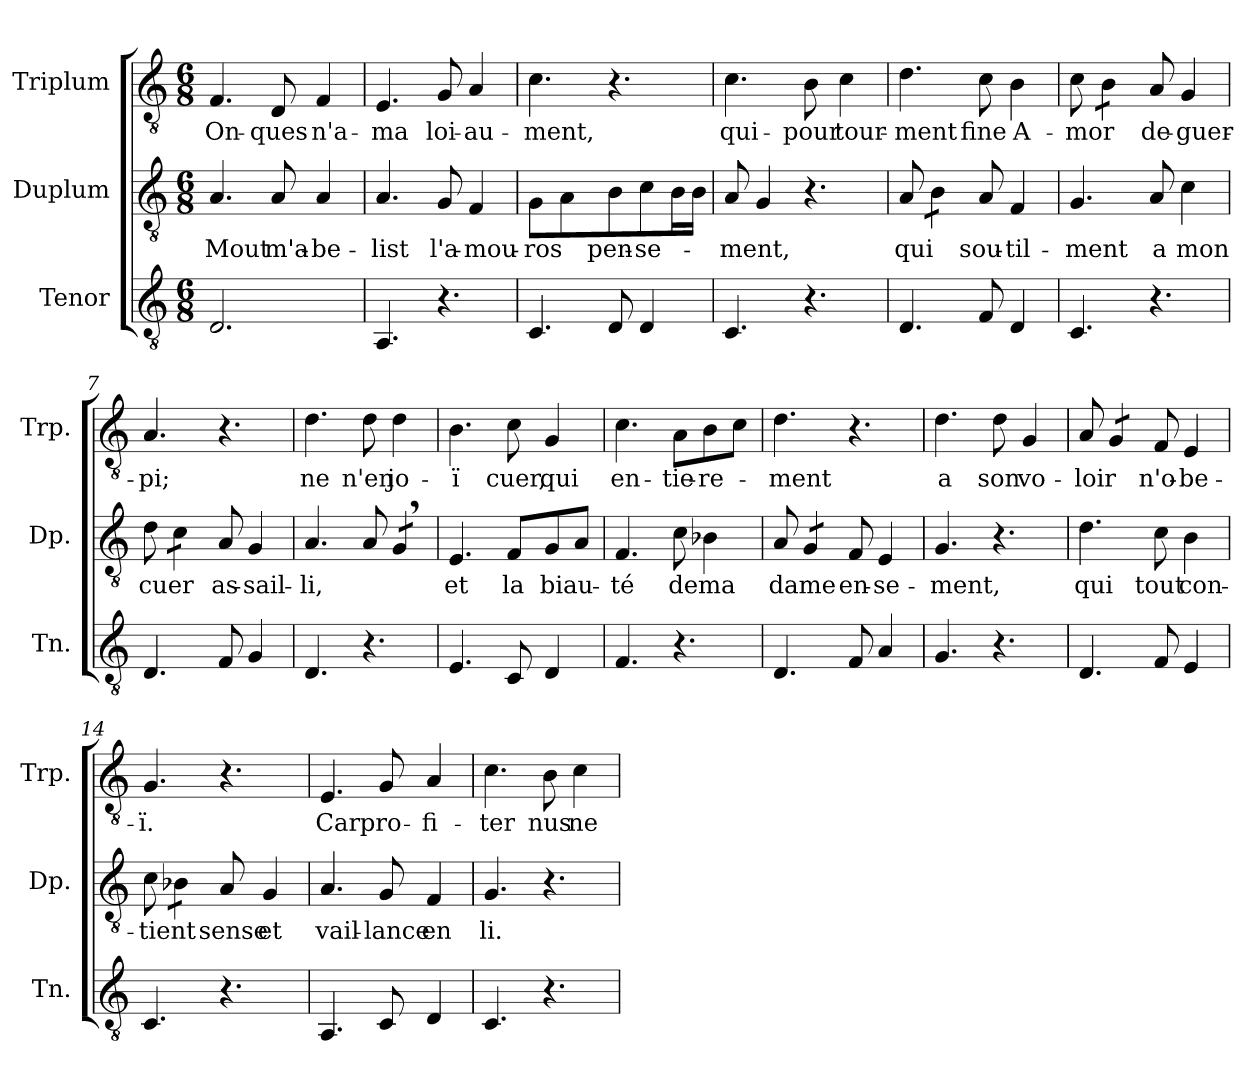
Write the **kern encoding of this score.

**kern	**kern	**text	**kern	**text
*part3	*part2	*part2	*part1	*part1
*staff3	*staff2	*staff2	*staff1	*staff1
*I"Tenor	*I"Duplum	*	*I"Triplum	*
*I'Tn.	*I'Dp.	*	*I'Trp.	*
*clefGv2	*clefGv2	*	*clefGv2	*
*k[]	*k[]	*	*k[]	*
*M6/8	*M6/8	*	*M6/8	*
=1	=1	=1	=1	=1
!	!	!LO:LY:b	!	!LO:LY:b
2.D/	4.A/	Mout	4.F/	On-
!	!	!LO:LY:b	!	!LO:LY:b
.	8A/	m'a-	8D/	-ques
!	!	!LO:LY:b	!	!LO:LY:b
.	4A/	-be-	4F/	n'a-
=2	=2	=2	=2	=2
!	!	!LO:LY:b	!	!LO:LY:b
4.AA/	4.A/	-list	4.E/	-ma
!	!	!LO:LY:b	!	!LO:LY:b
4.r	8G/	l'a-	8G/	loi-
!	!	!LO:LY:b	!	!LO:LY:b
.	4F/	-mou-	4A/	-au-
=3	=3	=3	=3	=3
!	!	!LO:LY:b	!	!LO:LY:b
4.C/	8G/	-ros	4.c\	-ment,
.	4A/	.	.	.
!	!	!LO:LY:b	!	!
8D/	8B\L	pen-	4.r	.
!	!	!LO:LY:b	!	!
4D/	8c\	-se-	.	.
*	*tremolo	*	*	*
.	16B\	.	.	.
.	16B\JJ	.	.	.
*	*Xtremolo	*	*	*
=4	=4	=4	=4	=4
!	!	!LO:LY:b	!	!LO:LY:b
4.C/	8A/	-ment,	4.c\	qui-
.	4G/	.	.	.
!	!	!	!	!LO:LY:b
4.r	4.r	.	8B\	-pour
!	!	!	!	!LO:LY:b
.	.	.	4c\	tour-
=5	=5	=5	=5	=5
!	!	!LO:LY:b	!	!LO:LY:b
4.D/	8A/	qui	4.d\	-ment
*	*tremolo	*	*	*
.	8B\L	.	.	.
.	8B\J	.	.	.
*	*Xtremolo	*	*	*
!	!	!LO:LY:b	!	!LO:LY:b
8F/	8A/	sou-	8c\	fine
!	!	!LO:LY:b	!	!LO:LY:b
4D/	4F/	-til-	4B\	A-
=6	=6	=6	=6	=6
!	!	!LO:LY:b	!	!LO:LY:b
4.C/	4.G/	-ment	8c\	-mor
*	*	*	*tremolo	*
.	.	.	8B\L	.
.	.	.	8B\J	.
*	*	*	*Xtremolo	*
!	!	!LO:LY:b	!	!LO:LY:b
4.r	8A/	a	8A/	de-
!	!	!LO:LY:b	!	!LO:LY:b
.	4c\	mon	4G/	-guer-
!!LO:LB:g=z
=7	=7	=7	=7	=7
!	!	!LO:LY:b	!	!LO:LY:b
4.D/	8d\	cuer	4.A/	-pi;
*	*tremolo	*	*	*
.	8c\L	.	.	.
.	8c\J	.	.	.
*	*Xtremolo	*	*	*
!	!	!LO:LY:b	!	!
8F/	8A/	as-	4.r	.
!	!	!LO:LY:b	!	!
4G/	4G/	-sail-	.	.
=8	=8	=8	=8	=8
!	!	!LO:LY:b	!	!LO:LY:b
4.D/	4.A/	-li,	4.d\	ne
!	!	!	!	!LO:LY:b
4.r	8A/	.	8d\	n'en
!	!	!	!	!LO:LY:b
*	*tremolo	*	*	*
.	8G,/L	.	4d\	jo-
.	8G,/J	.	.	.
*	*Xtremolo	*	*	*
=9	=9	=9	=9	=9
!	!	!LO:LY:b	!	!LO:LY:b
4.E/	4.E/	et	4.B\	-ï
!	!	!LO:LY:b	!	!LO:LY:b
8C/	8F/L	la	8c\	cuer,
!	!	!LO:LY:b	!	!LO:LY:b
4D/	8G/	biau-	4G/	qui
.	8A/J	.	.	.
=10	=10	=10	=10	=10
!	!	!LO:LY:b	!	!LO:LY:b
4.F/	4.F/	-té	4.c\	en-
!	!	!LO:LY:b	!	!LO:LY:b
4.r	8c\	de	8A\L	-tie-
!	!	!LO:LY:b	!	!LO:LY:b
.	4B-i\	ma	8B\	-re-
.	.	.	8c\J	.
=11	=11	=11	=11	=11
!	!	!LO:LY:b	!	!LO:LY:b
4.D/	8A/	dame	4.d\	-ment
*	*tremolo	*	*	*
.	8G/L	.	.	.
.	8G/J	.	.	.
*	*Xtremolo	*	*	*
!	!	!LO:LY:b	!	!
8F/	8F/	en-	4.r	.
!	!	!LO:LY:b	!	!
4A/	4E/	-se-	.	.
=12	=12	=12	=12	=12
!	!	!LO:LY:b	!	!LO:LY:b
4.G/	4.G/	-ment,	4.d\	a
!	!	!	!	!LO:LY:b
4.r	4.r	.	8d\	son
!	!	!	!	!LO:LY:b
.	.	.	4G/	vo-
=13	=13	=13	=13	=13
!	!	!LO:LY:b	!	!LO:LY:b
4.D/	4.d\	qui	8A/	-loir
*	*	*	*tremolo	*
.	.	.	8G/L	.
.	.	.	8G/J	.
*	*	*	*Xtremolo	*
!	!	!LO:LY:b	!	!LO:LY:b
8F/	8c\	tout	8F/	n'o-
!	!	!LO:LY:b	!	!LO:LY:b
4E/	4B\	con-	4E/	-be-
!!LO:LB:g=z
=14	=14	=14	=14	=14
!	!	!LO:LY:b	!	!LO:LY:b
4.C/	8c\	-tient	4.G/	-ï.
*	*tremolo	*	*	*
.	8B-i\L	.	.	.
.	8B-i\J	.	.	.
*	*Xtremolo	*	*	*
!	!	!LO:LY:b	!	!
4.r	8A/	sense	4.r	.
!	!	!LO:LY:b	!	!
.	4G/	et	.	.
=15	=15	=15	=15	=15
!	!	!LO:LY:b	!	!LO:LY:b
4.AA/	4.A/	vail-	4.E/	Car
!	!	!LO:LY:b	!	!LO:LY:b
8C/	8G/	-lance	8G/	pro-
!	!	!LO:LY:b	!	!LO:LY:b
4D/	4F/	en	4A/	-fi-
=16	=16	=16	=16	=16
!	!	!LO:LY:b	!	!LO:LY:b
4.C/	4.G/	li.	4.c\	-ter
!	!	!	!	!LO:LY:b
4.r	4.r	.	8B\	nus
!	!	!	!	!LO:LY:b
.	.	.	4c\	ne
=	=	=	=	=
*-	*-	*-	*-	*-
